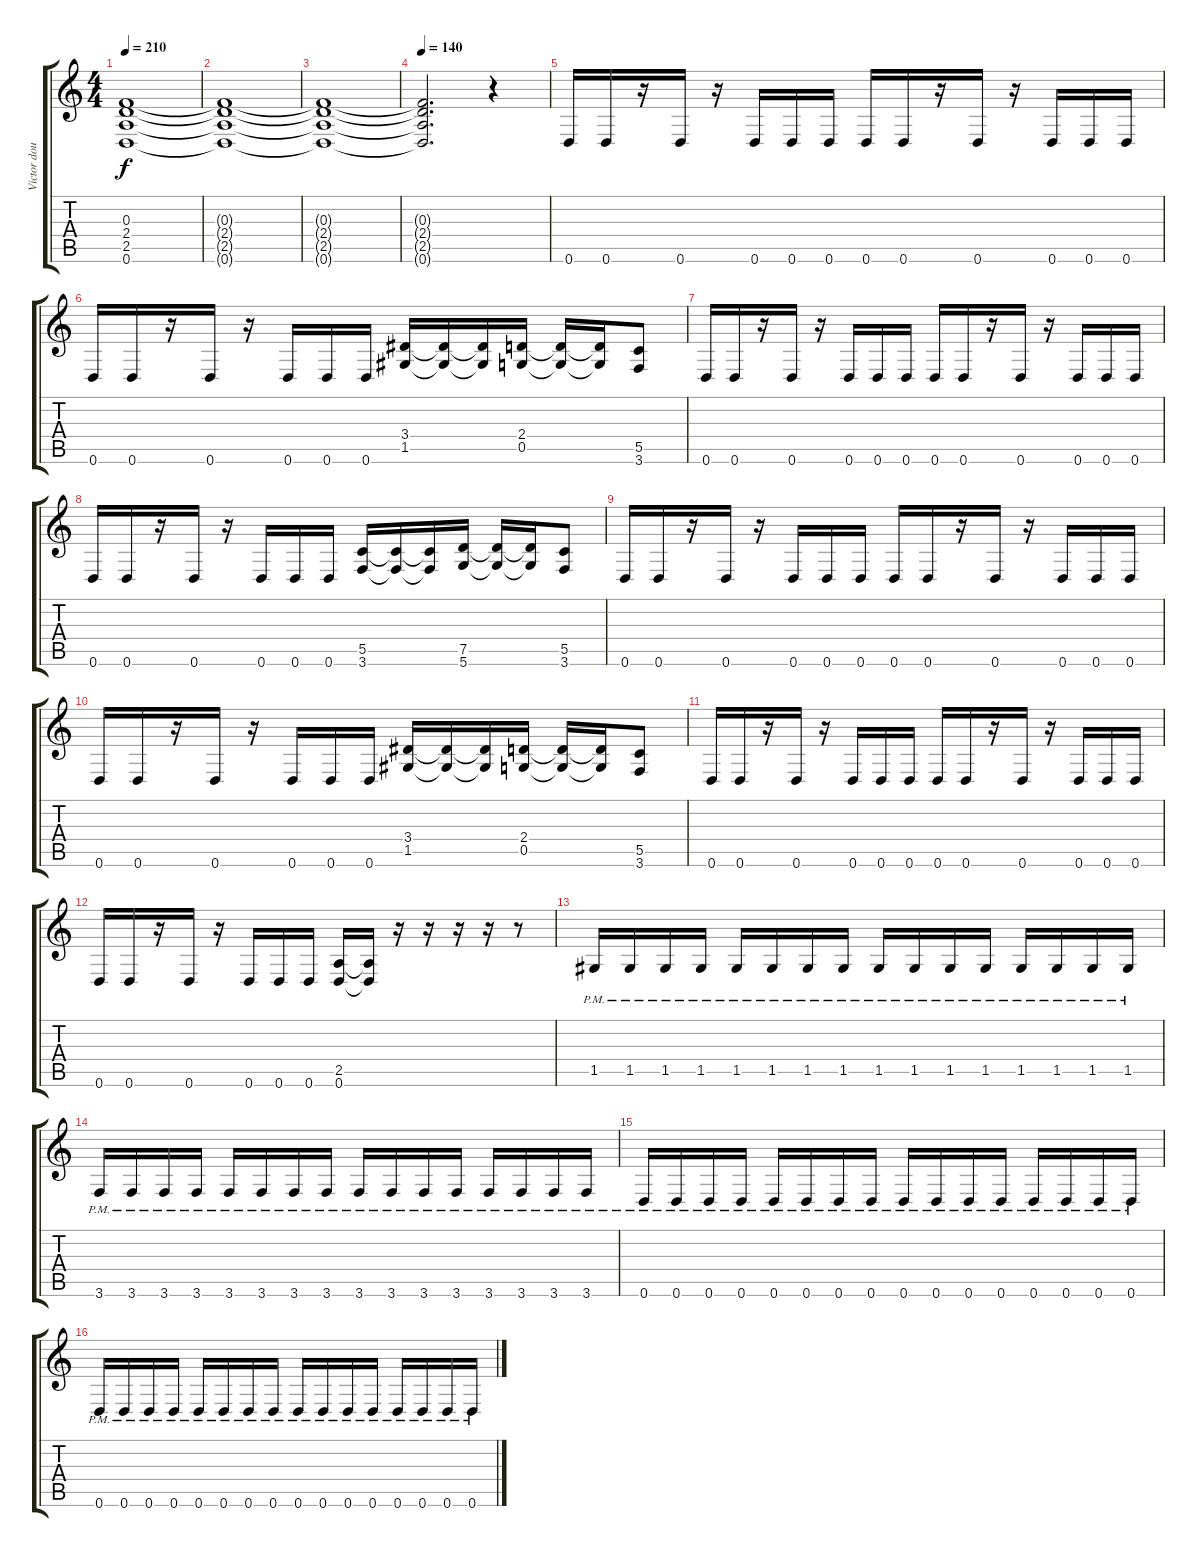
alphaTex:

\track ("Victor double" "Victor dou") {instrument acousticguitarsteel}
\staff {score tabs}
\tuning (D4 A3 F3 C3 G2 D2) {hide}
\ts (4 4)
\tempo 210
\clef g2
\ks c
(0.3{t} 2.4{t} 2.5{t} 0.6{t}).1{dy f} |
(0.3{t} 2.4{t} 2.5{t} 0.6{t}).1 |
(0.3{t} 2.4{t} 2.5{t} 0.6{t}).1 |
\tempo 140
(0.3{t} 2.4{t} 2.5{t} 0.6{t}).2{d} r.4 |
0.6.16 0.6.16 r.16 0.6.16 r.16 0.6.16 0.6.16 0.6.16 0.6.16 0.6.16 r.16 0.6.16 r.16 0.6.16 0.6.16 0.6.16 |
0.6.16 0.6.16 r.16 0.6.16 r.16 0.6.16 0.6.16 0.6.16 (3.4 1.5).16 (3.4{t} 1.5{t}).16 (3.4{t} 1.5{t}).16 (2.4 0.5).16 (2.4{t} 0.5{t}).16 (2.4{t} 0.5{t}).16 (5.5 3.6).8 |
0.6.16 0.6.16 r.16 0.6.16 r.16 0.6.16 0.6.16 0.6.16 0.6.16 0.6.16 r.16 0.6.16 r.16 0.6.16 0.6.16 0.6.16 |
0.6.16 0.6.16 r.16 0.6.16 r.16 0.6.16 0.6.16 0.6.16 (5.5 3.6).16 (5.5{t} 3.6{t}).16 (5.5{t} 3.6{t}).16 (7.5 5.6).16 (7.5{t} 5.6{t}).16 (7.5{t} 5.6{t}).16 (5.5 3.6).8 |
0.6.16 0.6.16 r.16 0.6.16 r.16 0.6.16 0.6.16 0.6.16 0.6.16 0.6.16 r.16 0.6.16 r.16 0.6.16 0.6.16 0.6.16 |
0.6.16 0.6.16 r.16 0.6.16 r.16 0.6.16 0.6.16 0.6.16 (3.4 1.5).16 (3.4{t} 1.5{t}).16 (3.4{t} 1.5{t}).16 (2.4 0.5).16 (2.4{t} 0.5{t}).16 (2.4{t} 0.5{t}).16 (5.5 3.6).8 |
0.6.16 0.6.16 r.16 0.6.16 r.16 0.6.16 0.6.16 0.6.16 0.6.16 0.6.16 r.16 0.6.16 r.16 0.6.16 0.6.16 0.6.16 |
0.6.16 0.6.16 r.16 0.6.16 r.16 0.6.16 0.6.16 0.6.16 (2.5 0.6).16 (2.5{t} 0.6{t}).16 r.16 r.16 r.16 r.16 r.8 |
1.5{pm}.16 1.5{pm}.16 1.5{pm}.16 1.5{pm}.16 1.5{pm}.16 1.5{pm}.16 1.5{pm}.16 1.5{pm}.16 1.5{pm}.16 1.5{pm}.16 1.5{pm}.16 1.5{pm}.16 1.5{pm}.16 1.5{pm}.16 1.5{pm}.16 1.5{pm}.16 |
3.6{pm}.16 3.6{pm}.16 3.6{pm}.16 3.6{pm}.16 3.6{pm}.16 3.6{pm}.16 3.6{pm}.16 3.6{pm}.16 3.6{pm}.16 3.6{pm}.16 3.6{pm}.16 3.6{pm}.16 3.6{pm}.16 3.6{pm}.16 3.6{pm}.16 3.6{pm}.16 |
0.6{pm}.16 0.6{pm}.16 0.6{pm}.16 0.6{pm}.16 0.6{pm}.16 0.6{pm}.16 0.6{pm}.16 0.6{pm}.16 0.6{pm}.16 0.6{pm}.16 0.6{pm}.16 0.6{pm}.16 0.6{pm}.16 0.6{pm}.16 0.6{pm}.16 0.6{pm}.16 |
0.6{pm}.16 0.6{pm}.16 0.6{pm}.16 0.6{pm}.16 0.6{pm}.16 0.6{pm}.16 0.6{pm}.16 0.6{pm}.16 0.6{pm}.16 0.6{pm}.16 0.6{pm}.16 0.6{pm}.16 0.6{pm}.16 0.6{pm}.16 0.6{pm}.16 0.6{pm}.16
